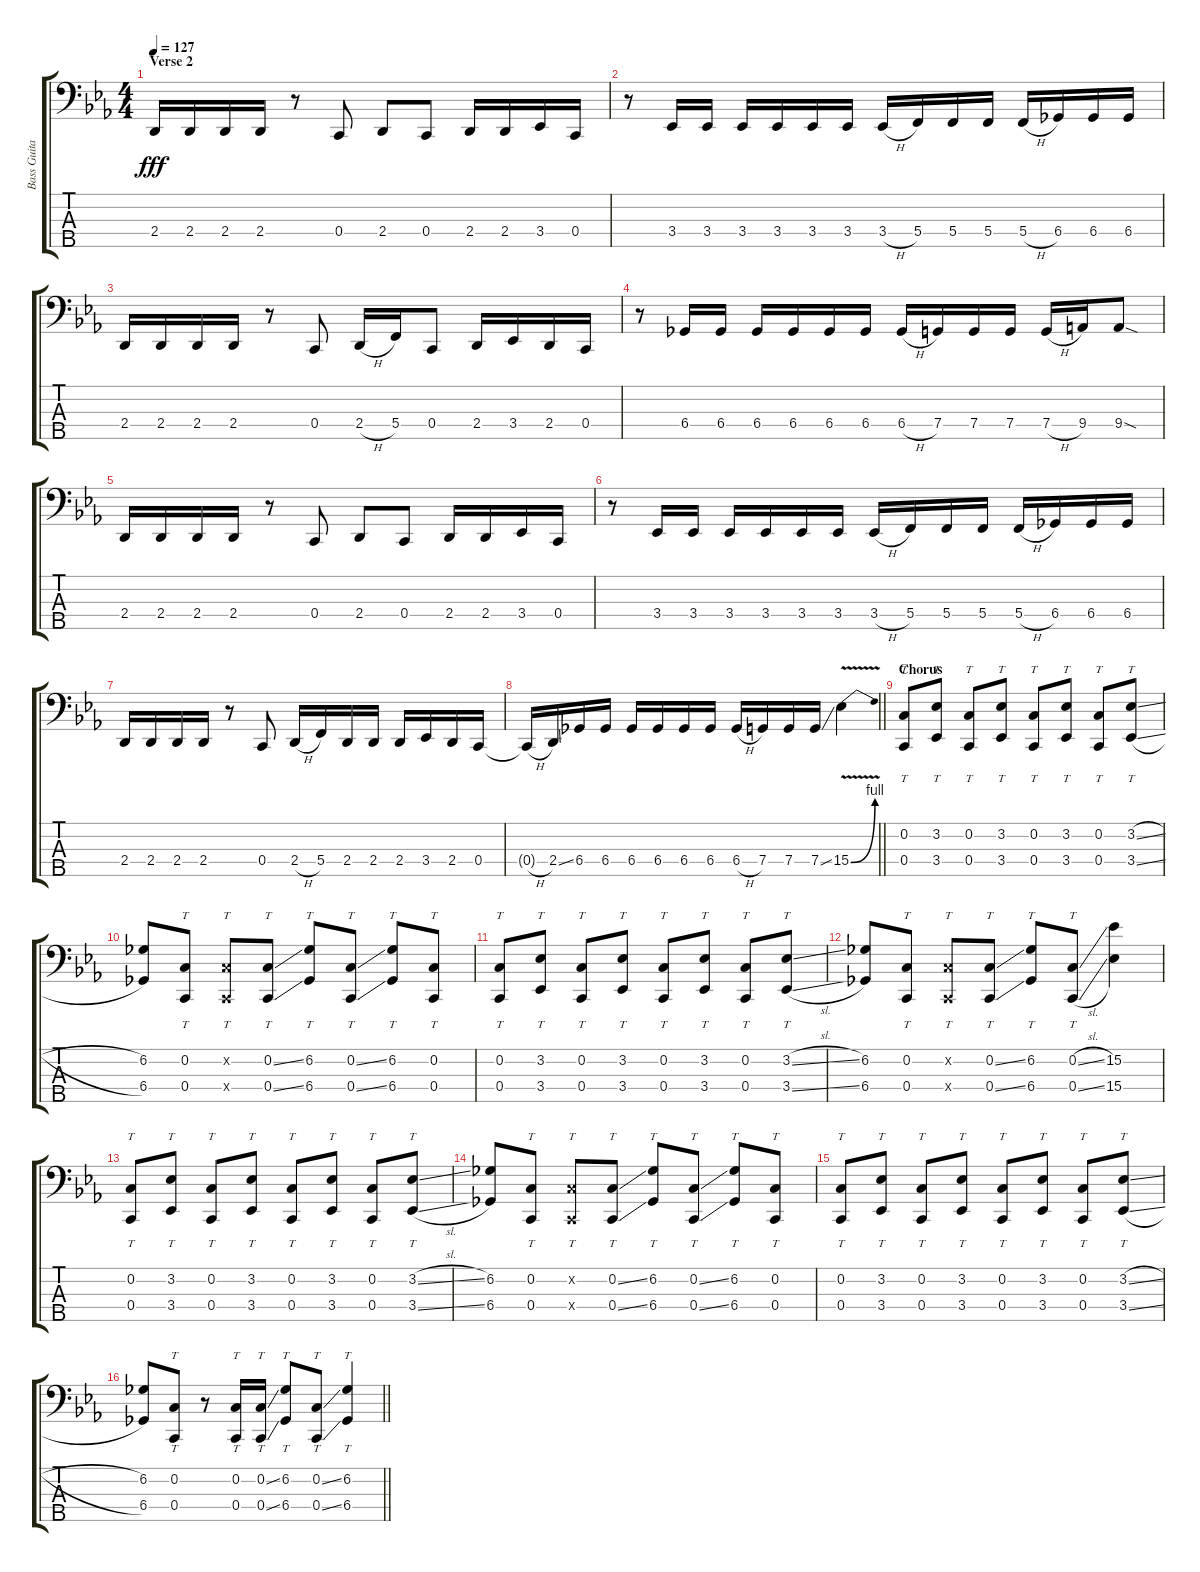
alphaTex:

\track ("Bass Guitar" "Bass Guita") {instrument electricbassfinger}
\staff {score tabs}
\tuning (F2 C2 G1 C1 G0) {hide}
\ts (4 4)
\section ("" "Verse 2")
\tempo 127
\clef f4
\ks cminor
2.4.16{dy fff} 2.4.16 2.4.16 2.4.16 r.8 0.4.8 2.4.8 0.4.8 2.4.16 2.4.16 3.4.16 0.4.16 |
r.8 3.4.16 3.4.16 3.4.16 3.4.16 3.4.16 3.4.16 3.4{h}.16 5.4.16 5.4.16 5.4.16 5.4{h}.16 6.4.16 6.4.16 6.4.16 |
2.4.16 2.4.16 2.4.16 2.4.16 r.8 0.4.8 2.4{h}.16 5.4.16 0.4.8 2.4.16 3.4.16 2.4.16 0.4.16 |
r.8 6.4.16 6.4.16 6.4.16 6.4.16 6.4.16 6.4.16 6.4{h}.16 7.4.16 7.4.16 7.4.16 7.4{h}.16 9.4.16 9.4{sod}.8 |
2.4.16 2.4.16 2.4.16 2.4.16 r.8 0.4.8 2.4.8 0.4.8 2.4.16 2.4.16 3.4.16 0.4.16 |
r.8 3.4.16 3.4.16 3.4.16 3.4.16 3.4.16 3.4.16 3.4{h}.16 5.4.16 5.4.16 5.4.16 5.4{h}.16 6.4.16 6.4.16 6.4.16 |
2.4.16 2.4.16 2.4.16 2.4.16 r.8 0.4.8 2.4{h}.16 5.4.16 2.4.16 2.4.16 2.4.16 3.4.16 2.4.16 0.4.16 |
\barLineRight lightlight
0.4{h t}.16 2.4{ss}.16 6.4.16 6.4.16 6.4.16 6.4.16 6.4.16 6.4.16 6.4{h}.16 7.4.16 7.4.16 7.4{ss}.16 15.4{be (bend 0 0 60 4) v}.4 |
\section ("" "Chorus")
(0.2 0.4).8{tt} (3.2 3.4).8{tt} (0.2 0.4).8{tt} (3.2 3.4).8{tt} (0.2 0.4).8{tt} (3.2 3.4).8{tt} (0.2 0.4).8{tt} (3.2{sl} 3.4{sl}).8{tt} |
(6.2 6.4).8 (0.2 0.4).8{tt} (0.2{x} 0.4{x}).8{tt} (0.2{ss} 0.4{ss}).8{tt} (6.2 6.4).8{tt} (0.2{ss} 0.4{ss}).8{tt} (6.2 6.4).8{tt} (0.2 0.4).8{tt} |
(0.2 0.4).8{tt} (3.2 3.4).8{tt} (0.2 0.4).8{tt} (3.2 3.4).8{tt} (0.2 0.4).8{tt} (3.2 3.4).8{tt} (0.2 0.4).8{tt} (3.2{sl} 3.4{sl}).8{tt} |
(6.2 6.4).8 (0.2 0.4).8{tt} (0.2{x} 0.4{x}).8{tt} (0.2{ss} 0.4{ss}).8{tt} (6.2 6.4).8{tt} (0.2{sl} 0.4{sl}).8{tt} (15.2 15.4).4 |
(0.2 0.4).8{tt} (3.2 3.4).8{tt} (0.2 0.4).8{tt} (3.2 3.4).8{tt} (0.2 0.4).8{tt} (3.2 3.4).8{tt} (0.2 0.4).8{tt} (3.2{sl} 3.4{sl}).8{tt} |
(6.2 6.4).8 (0.2 0.4).8{tt} (0.2{x} 0.4{x}).8{tt} (0.2{ss} 0.4{ss}).8{tt} (6.2 6.4).8{tt} (0.2{ss} 0.4{ss}).8{tt} (6.2 6.4).8{tt} (0.2 0.4).8{tt} |
(0.2 0.4).8{tt} (3.2 3.4).8{tt} (0.2 0.4).8{tt} (3.2 3.4).8{tt} (0.2 0.4).8{tt} (3.2 3.4).8{tt} (0.2 0.4).8{tt} (3.2{sl} 3.4{sl}).8{tt} |
\barLineRight lightlight
(6.2 6.4).8 (0.2 0.4).8{tt} r.8 (0.2 0.4).16{tt} (0.2{ss} 0.4{ss}).16{tt} (6.2 6.4).8{tt} (0.2{ss} 0.4{ss}).8{tt} (6.2 6.4).4{tt}
